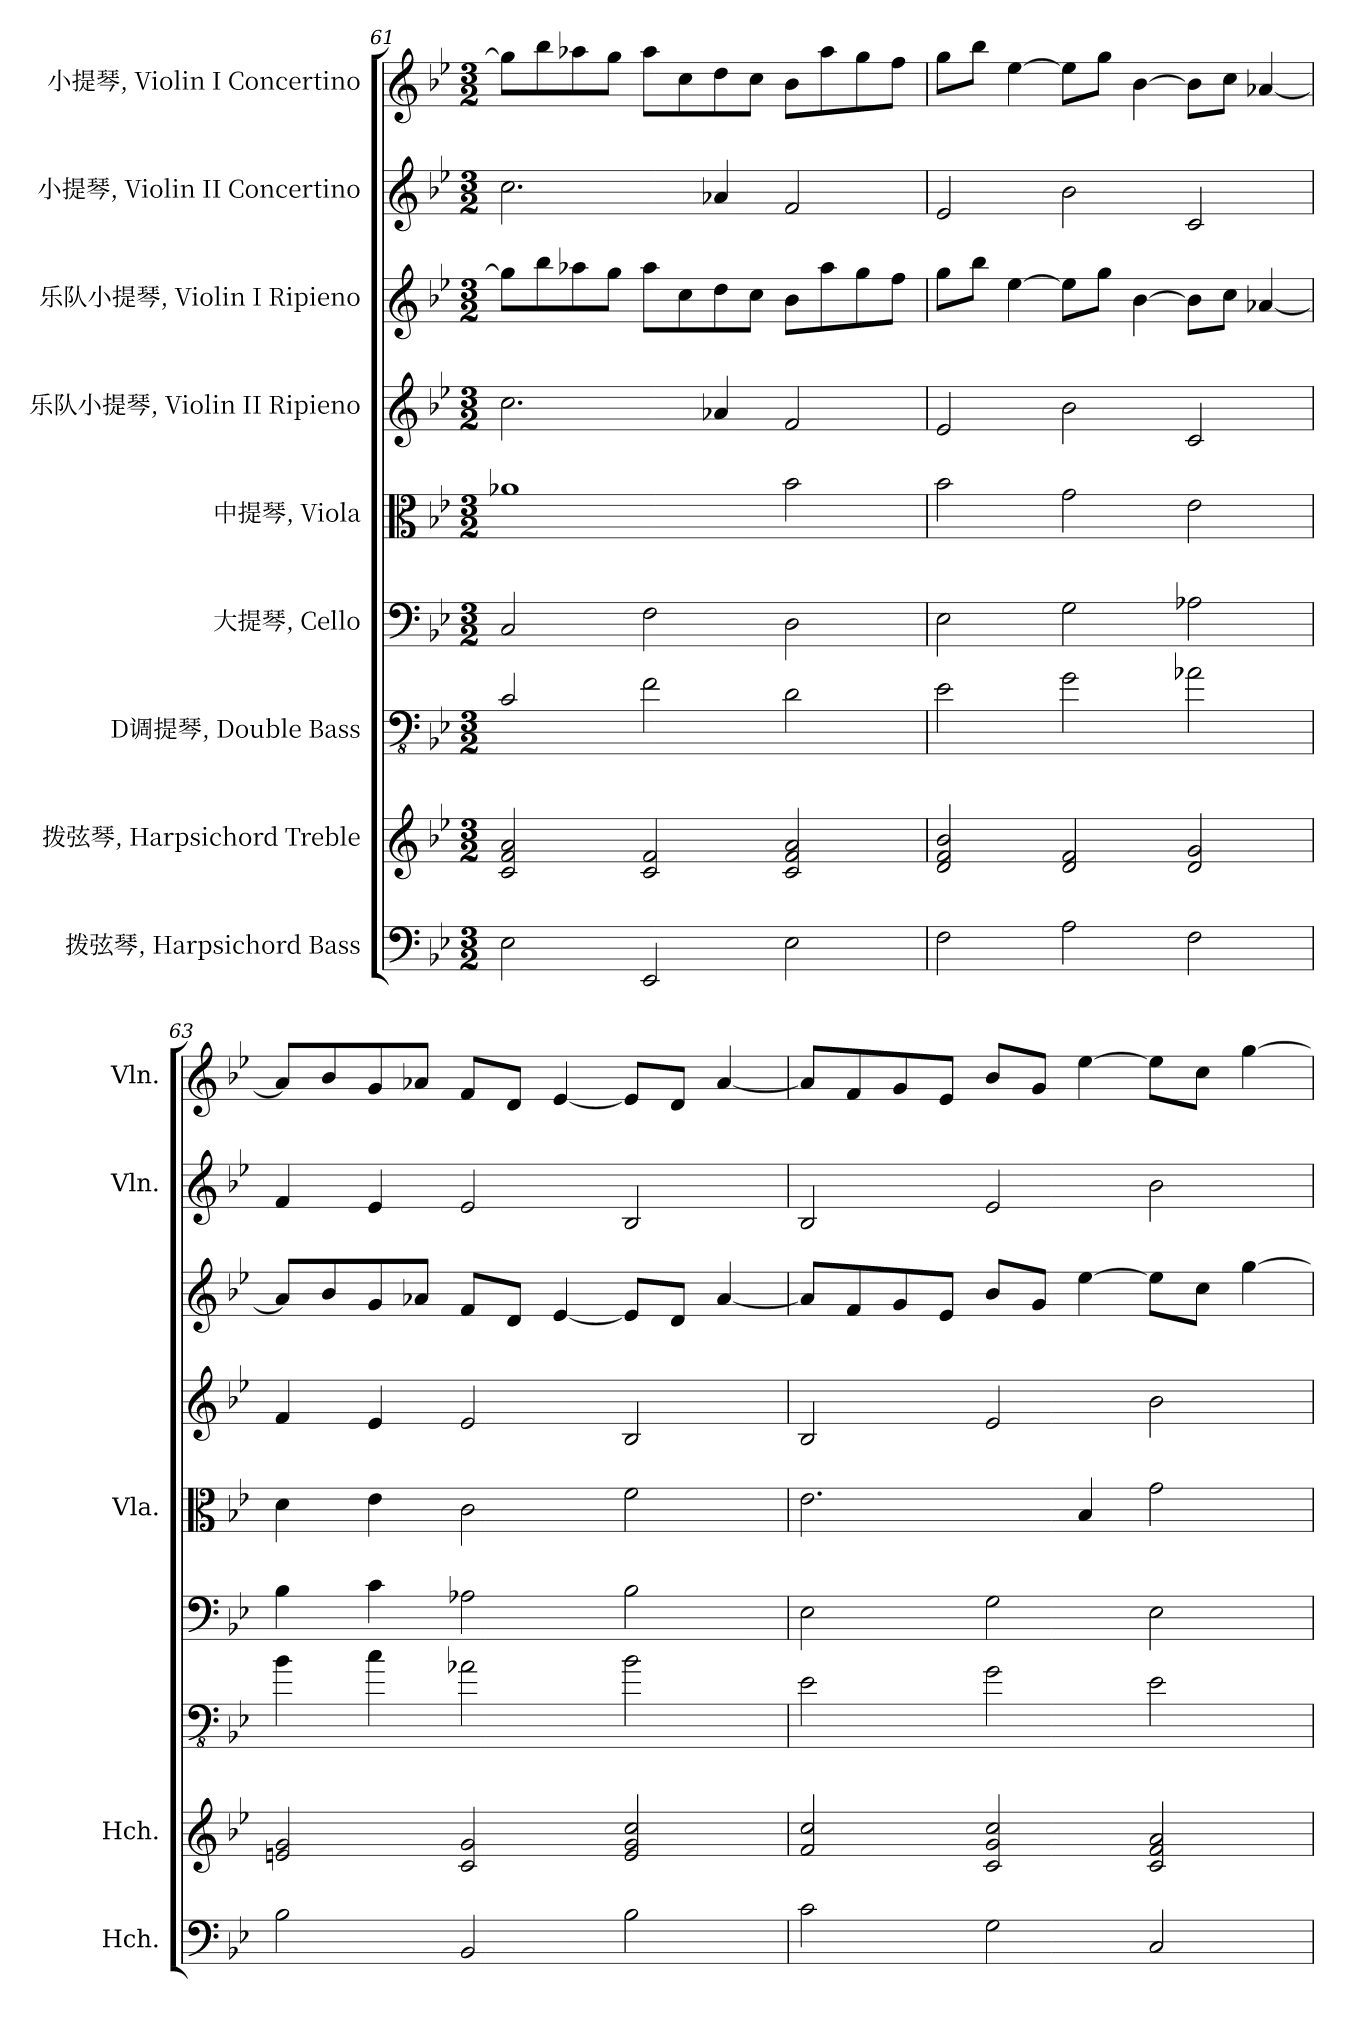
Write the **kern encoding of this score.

**kern	**kern	**kern	**kern	**kern	**kern	**kern	**kern	**kern
*part9	*part8	*part7	*part6	*part5	*part4	*part3	*part2	*part1
*staff9	*staff8	*staff7	*staff6	*staff5	*staff4	*staff3	*staff2	*staff1
*I"拨弦琴, Harpsichord Bass	*I"拨弦琴, Harpsichord Treble	*I"D调提琴, Double Bass	*I"大提琴, Cello	*I"中提琴, Viola	*I"乐队小提琴, Violin II Ripieno	*I"乐队小提琴, Violin  I Ripieno	*I"小提琴, Violin II Concertino	*I"小提琴, Violin  I Concertino
*I'Hch.	*I'Hch.	*	*	*I'Vla.	*	*	*I'Vln.	*I'Vln.
!!LO:PB:g=z
*clefF4	*clefG2	*clefFv4	*clefF4	*clefC3	*clefG2	*clefG2	*clefG2	*clefG2
*	*	*ITrd7c12	*	*	*	*	*	*
*k[b-e-]	*k[b-e-]	*k[b-e-]	*k[b-e-]	*k[b-e-]	*k[b-e-]	*k[b-e-]	*k[b-e-]	*k[b-e-]
*M3/2	*M3/2	*M3/2	*M3/2	*M3/2	*M3/2	*M3/2	*M3/2	*M3/2
=61	=61	=61	=61	=61	=61	=61	=61	=61
2E-\	2c/ 2f/ 2a/	2CC/	2C/	1a-X	2.cc\	8gg\L]	2.cc\	8gg\L]
.	.	.	.	.	.	8bb-\	.	8bb-\
.	.	.	.	.	.	8aa-X\	.	8aa-X\
.	.	.	.	.	.	8gg\J	.	8gg\J
2EE-/	2c/ 2f/	2FF\	2F\	.	.	8aa-\L	.	8aa-\L
.	.	.	.	.	.	8cc\	.	8cc\
.	.	.	.	.	4a-X/	8dd\	4a-X/	8dd\
.	.	.	.	.	.	8cc\J	.	8cc\J
2E-\	2c/ 2f/ 2a/	2DD\	2D\	2b-\	2f/	8b-\L	2f/	8b-\L
.	.	.	.	.	.	8aa-\	.	8aa-\
.	.	.	.	.	.	8gg\	.	8gg\
.	.	.	.	.	.	8ff\J	.	8ff\J
=62	=62	=62	=62	=62	=62	=62	=62	=62
2F\	2d/ 2f/ 2b-/	2EE-\	2E-\	2b-\	2e-/	8gg\L	2e-/	8gg\L
.	.	.	.	.	.	8bb-\J	.	8bb-\J
.	.	.	.	.	.	[4ee-\	.	[4ee-\
2A\	2d/ 2f/	2GG\	2G\	2g\	2b-\	8ee-\L]	2b-\	8ee-\L]
.	.	.	.	.	.	8gg\J	.	8gg\J
.	.	.	.	.	.	[4b-\	.	[4b-\
2F\	2d/ 2g/	2AA-X\	2A-X\	2e-\	2c/	8b-\L]	2c/	8b-\L]
.	.	.	.	.	.	8cc\J	.	8cc\J
.	.	.	.	.	.	[4a-X/	.	[4a-X/
=63	=63	=63	=63	=63	=63	=63	=63	=63
2B-\	2en/ 2g/	4BB-\	4B-\	4d\	4f/	8a-/L]	4f/	8a-/L]
.	.	.	.	.	.	8b-/	.	8b-/
.	.	4C\	4c\	4e-\	4e-/	8g/	4e-/	8g/
.	.	.	.	.	.	8a-X/J	.	8a-X/J
2BB-/	2c/ 2g/	2AA-X\	2A-X\	2c\	2e-/	8f/L	2e-/	8f/L
.	.	.	.	.	.	8d/J	.	8d/J
.	.	.	.	.	.	[4e-/	.	[4e-/
2B-\	2e/ 2g/ 2cc/	2BB-\	2B-\	2f\	2B-/	8e-/L]	2B-/	8e-/L]
.	.	.	.	.	.	8d/J	.	8d/J
.	.	.	.	.	.	[4a-/	.	[4a-/
!!LO:PB:g=z
=64	=64	=64	=64	=64	=64	=64	=64	=64
2c\	2f/ 2cc/	2EE-\	2E-\	2.e-\	2B-/	8a-/L]	2B-/	8a-/L]
.	.	.	.	.	.	8f/	.	8f/
.	.	.	.	.	.	8g/	.	8g/
.	.	.	.	.	.	8e-/J	.	8e-/J
2G\	2c/ 2g/ 2cc/	2GG\	2G\	.	2e-/	8b-/L	2e-/	8b-/L
.	.	.	.	.	.	8g/J	.	8g/J
.	.	.	.	4B-/	.	[4ee-\	.	[4ee-\
2C/	2c/ 2f/ 2a/	2EE-\	2E-\	2g\	2b-\	8ee-\L]	2b-\	8ee-\L]
.	.	.	.	.	.	8cc\J	.	8cc\J
.	.	.	.	.	.	[4gg\	.	[4gg\
=	=	=	=	=	=	=	=	=
*-	*-	*-	*-	*-	*-	*-	*-	*-
